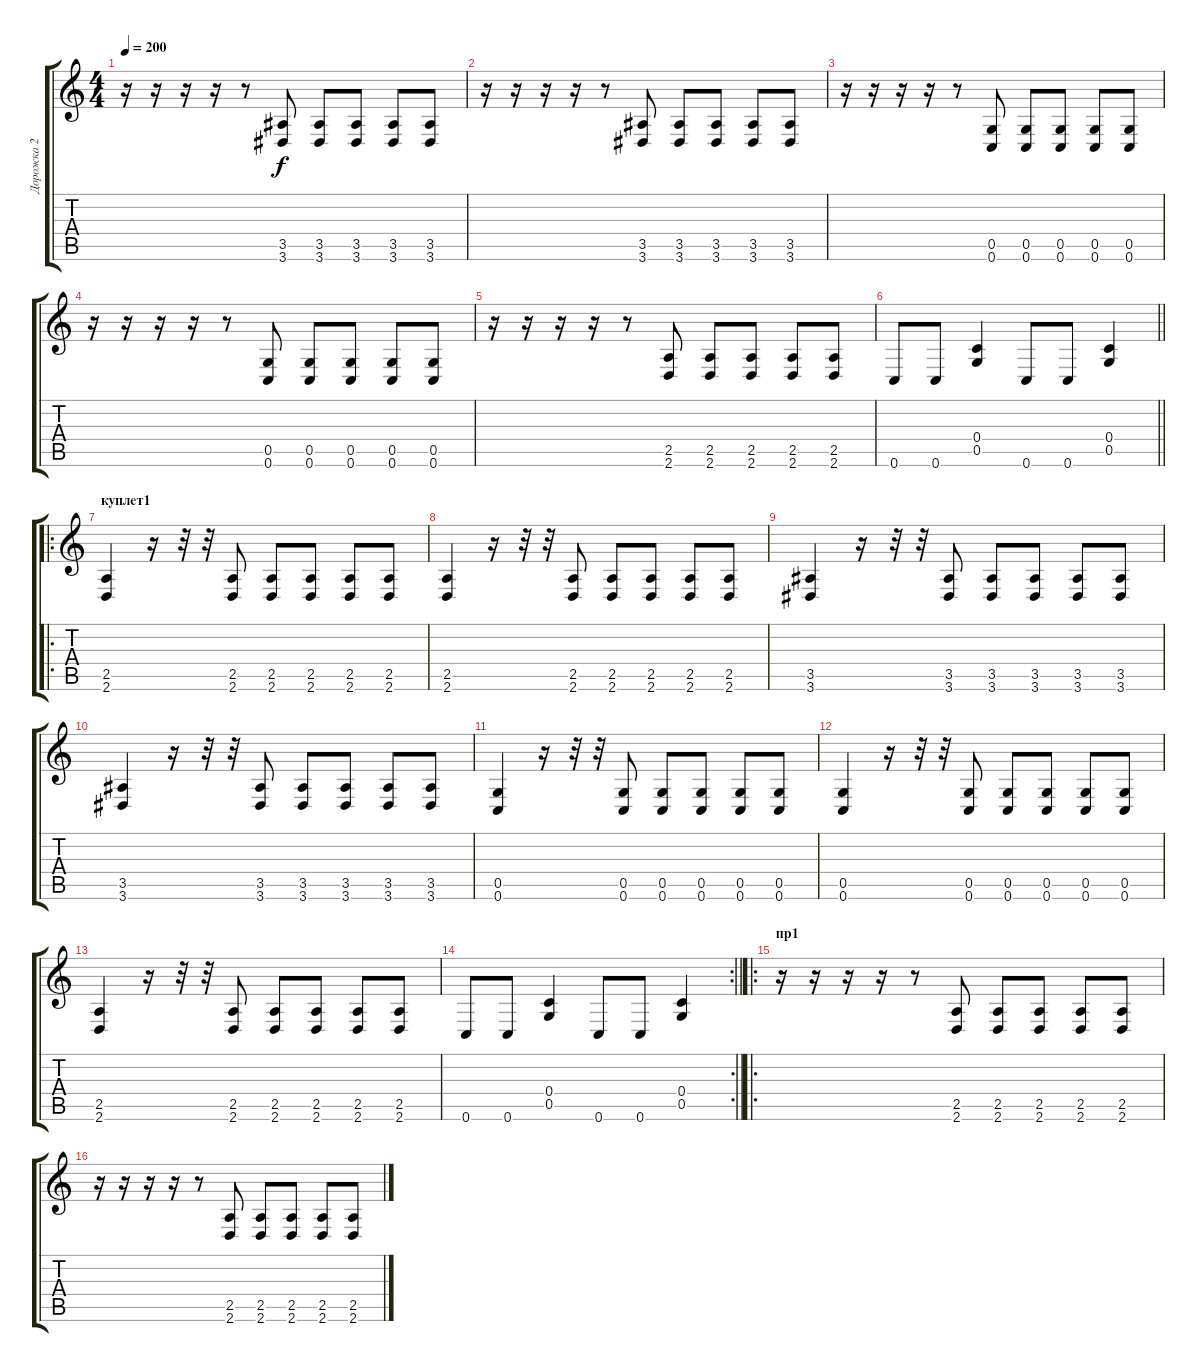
\track ("Дорожка 2" "Дорожка 2") {instrument distortionguitar}
\staff {score tabs}
\tuning (D4 A3 F3 C3 G2 C2) {hide}
\ts (4 4)
\tempo 200
\clef g2
\ks c
r.16{dy f} r.16 r.16 r.16 r.8 (3.5 3.6).8 (3.5 3.6).8 (3.5 3.6).8 (3.5 3.6).8 (3.5 3.6).8 |
r.16 r.16 r.16 r.16 r.8 (3.5 3.6).8 (3.5 3.6).8 (3.5 3.6).8 (3.5 3.6).8 (3.5 3.6).8 |
r.16 r.16 r.16 r.16 r.8 (0.5 0.6).8 (0.5 0.6).8 (0.5 0.6).8 (0.5 0.6).8 (0.5 0.6).8 |
r.16 r.16 r.16 r.16 r.8 (0.5 0.6).8 (0.5 0.6).8 (0.5 0.6).8 (0.5 0.6).8 (0.5 0.6).8 |
r.16 r.16 r.16 r.16 r.8 (2.5 2.6).8 (2.5 2.6).8 (2.5 2.6).8 (2.5 2.6).8 (2.5 2.6).8 |
\barLineRight lightlight
0.6.8 0.6.8 (0.4 0.5).4 0.6.8 0.6.8 (0.4 0.5).4 |
\ro
\section ("" "куплет1")
(2.5 2.6).4 r.16 r.32 r.32 (2.5 2.6).8 (2.5 2.6).8 (2.5 2.6).8 (2.5 2.6).8 (2.5 2.6).8 |
(2.5 2.6).4 r.16 r.32 r.32 (2.5 2.6).8 (2.5 2.6).8 (2.5 2.6).8 (2.5 2.6).8 (2.5 2.6).8 |
(3.5 3.6).4 r.16 r.32 r.32 (3.5 3.6).8 (3.5 3.6).8 (3.5 3.6).8 (3.5 3.6).8 (3.5 3.6).8 |
(3.5 3.6).4 r.16 r.32 r.32 (3.5 3.6).8 (3.5 3.6).8 (3.5 3.6).8 (3.5 3.6).8 (3.5 3.6).8 |
(0.5 0.6).4 r.16 r.32 r.32 (0.5 0.6).8 (0.5 0.6).8 (0.5 0.6).8 (0.5 0.6).8 (0.5 0.6).8 |
(0.5 0.6).4 r.16 r.32 r.32 (0.5 0.6).8 (0.5 0.6).8 (0.5 0.6).8 (0.5 0.6).8 (0.5 0.6).8 |
(2.5 2.6).4 r.16 r.32 r.32 (2.5 2.6).8 (2.5 2.6).8 (2.5 2.6).8 (2.5 2.6).8 (2.5 2.6).8 |
\rc 2
\barLineRight lightlight
0.6.8 0.6.8 (0.4 0.5).4 0.6.8 0.6.8 (0.4 0.5).4 |
\ro
\section ("" "пр1")
r.16 r.16 r.16 r.16 r.8 (2.5 2.6).8 (2.5 2.6).8 (2.5 2.6).8 (2.5 2.6).8 (2.5 2.6).8 |
r.16 r.16 r.16 r.16 r.8 (2.5 2.6).8 (2.5 2.6).8 (2.5 2.6).8 (2.5 2.6).8 (2.5 2.6).8
